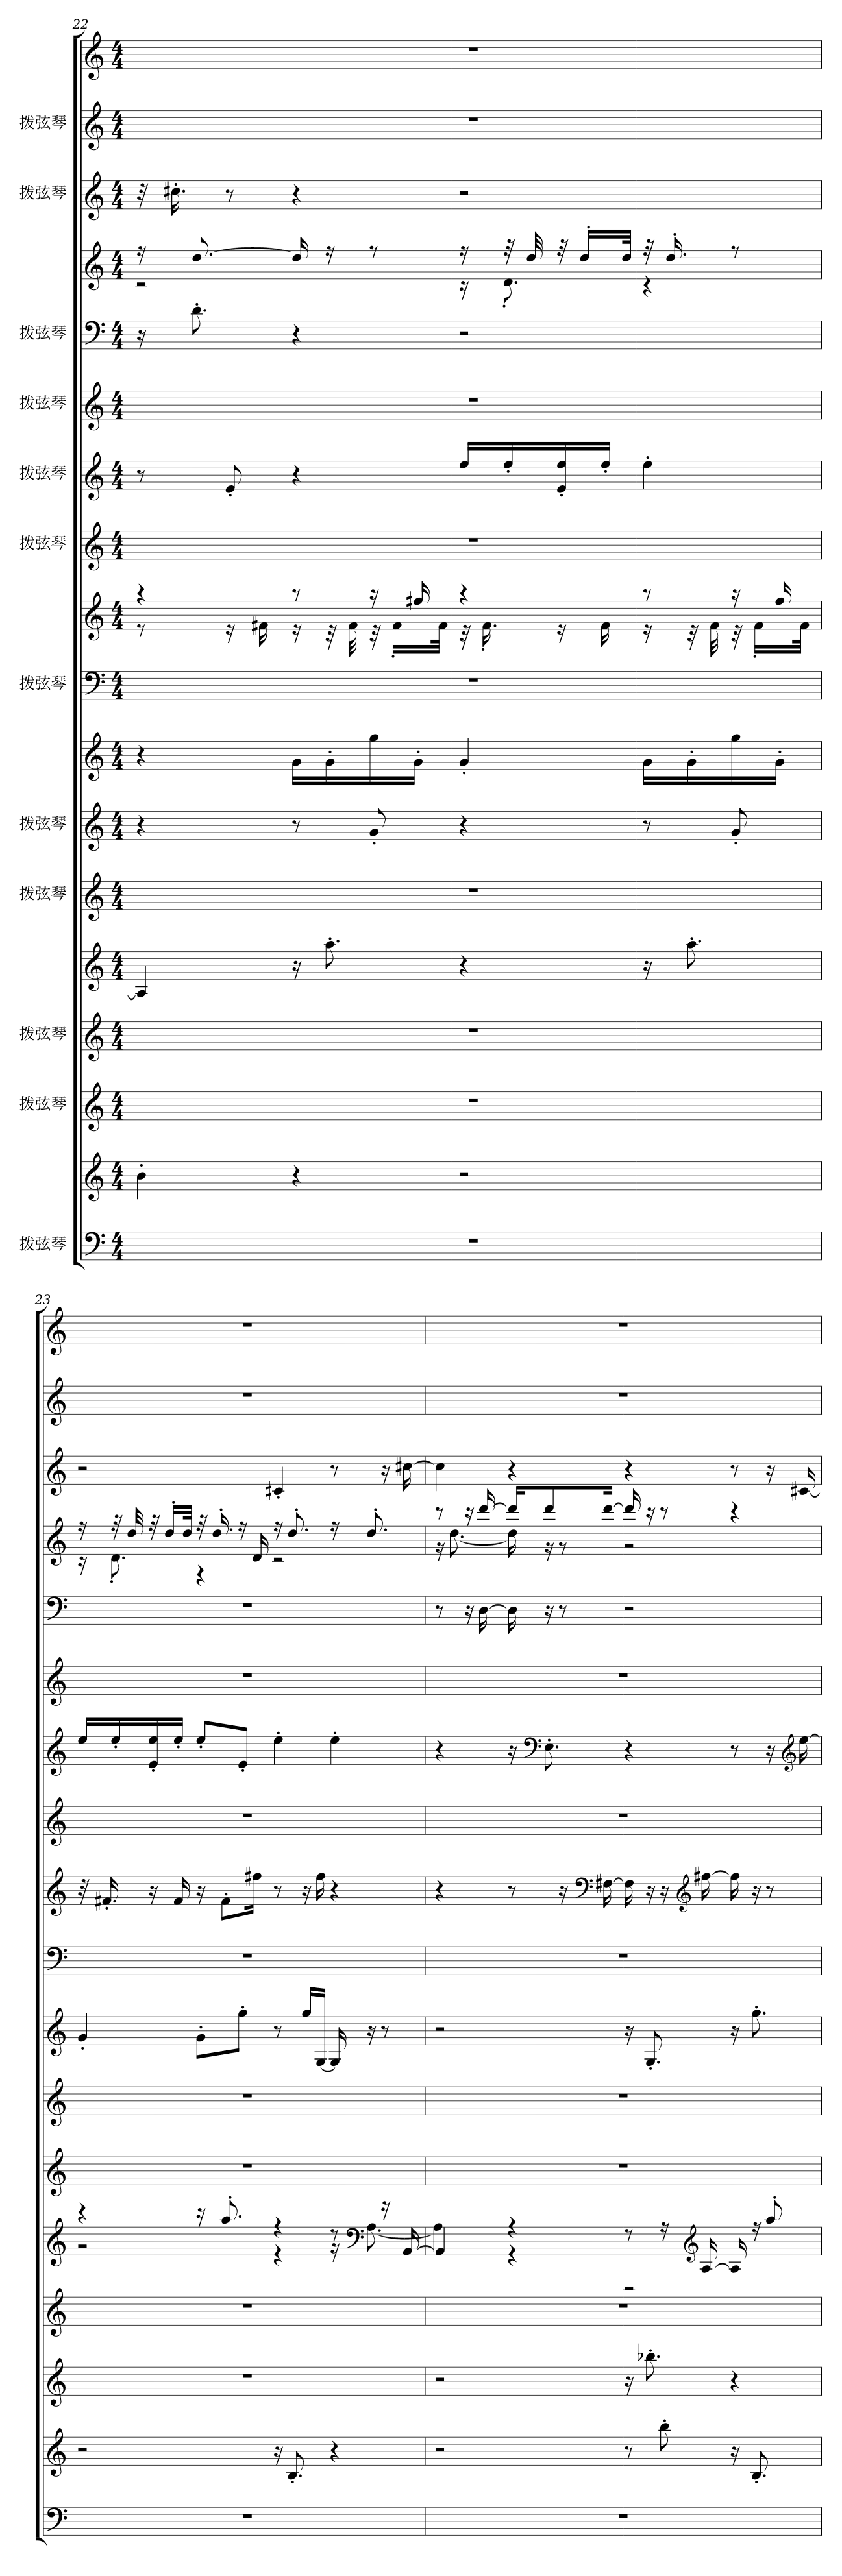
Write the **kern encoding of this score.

**kern	**kern	**kern	**kern	**kern	**kern	**kern	**kern	**kern	**kern	**kern	**kern	**kern	**kern	**kern	**kern	**kern	**kern
*part12	*part12	*part11	*part10	*part10	*part9	*part8	*part8	*part7	*part7	*part6	*part5	*part4	*part3	*part3	*part2	*part1	*part1
*staff18	*staff17	*staff16	*staff15	*staff14	*staff13	*staff12	*staff11	*staff10	*staff9	*staff8	*staff7	*staff6	*staff5	*staff4	*staff3	*staff2	*staff1
*I"拨弦琴	*	*I"拨弦琴	*I"拨弦琴	*	*I"拨弦琴	*I"拨弦琴	*	*I"拨弦琴	*	*I"拨弦琴	*I"拨弦琴	*I"拨弦琴	*I"拨弦琴	*	*I"拨弦琴	*I"拨弦琴	*
!!LO:PB:g=z
*clefF4	*clefG2	*clefG2	*clefG2	*clefG2	*clefG2	*clefG2	*clefG2	*clefF4	*clefG2	*clefG2	*clefG2	*clefG2	*clefF4	*clefG2	*clefG2	*clefG2	*clefG2
*k[]	*k[]	*k[]	*k[]	*k[]	*k[]	*k[]	*k[]	*k[]	*k[]	*k[]	*k[]	*k[]	*k[]	*k[]	*k[]	*k[]	*k[]
*M4/4	*M4/4	*M4/4	*M4/4	*M4/4	*M4/4	*M4/4	*M4/4	*M4/4	*M4/4	*M4/4	*M4/4	*M4/4	*M4/4	*M4/4	*M4/4	*M4/4	*M4/4
=22	=22	=22	=22	=22	=22	=22	=22	=22	=22	=22	=22	=22	=22	=22	=22	=22	=22
*	*	*	*	*	*	*	*	*	*^	*	*	*	*	*^	*	*	*
1r	4b'\	1r	1r	4A/]	1r	4r	4r	1r	4r	8r	1r	8r	1r	16r	16r	2r	32r	1r	1r
.	.	.	.	.	.	.	.	.	.	.	.	.	.	.	.	.	16.cc#X'\	.	.
.	.	.	.	.	.	.	.	.	.	.	.	.	.	8.d'\	[8.dd/	.	.	.	.
.	.	.	.	.	.	.	.	.	.	16r	.	8e'/	.	.	.	.	8r	.	.
.	.	.	.	.	.	.	.	.	.	16f#X\	.	.	.	.	.	.	.	.	.
.	4r	.	.	16r	.	8r	16g\LL	.	8r	16r	.	4r	.	4r	16dd/]	.	4r	.	.
.	.	.	.	8.aa'\	.	.	16g'\	.	.	32r	.	.	.	.	16r	.	.	.	.
.	.	.	.	.	.	.	.	.	.	32f#\	.	.	.	.	.	.	.	.	.
.	.	.	.	.	.	8g'/	16gg\	.	16r	32r	.	.	.	.	8r	.	.	.	.
.	.	.	.	.	.	.	.	.	.	16f#'\LL	.	.	.	.	.	.	.	.	.
.	.	.	.	.	.	.	16g'\JJ	.	16ff#X/	.	.	.	.	.	.	.	.	.	.
.	.	.	.	.	.	.	.	.	.	32f#\JJk	.	.	.	.	.	.	.	.	.
.	2r	.	.	4r	.	4r	4g'/	.	4r	32r	.	16ee/LL	.	2r	16r	16r	2r	.	.
.	.	.	.	.	.	.	.	.	.	16.f#'\	.	.	.	.	.	.	.	.	.
.	.	.	.	.	.	.	.	.	.	.	.	16ee'/	.	.	32r	8.d'\	.	.	.
.	.	.	.	.	.	.	.	.	.	.	.	.	.	.	32dd/	.	.	.	.
.	.	.	.	.	.	.	.	.	.	16r	.	16e/' 16ee/'	.	.	32r	.	.	.	.
.	.	.	.	.	.	.	.	.	.	.	.	.	.	.	16dd'/LL	.	.	.	.
.	.	.	.	.	.	.	.	.	.	16f#\	.	16ee'/JJ	.	.	.	.	.	.	.
.	.	.	.	.	.	.	.	.	.	.	.	.	.	.	32dd/JJk	.	.	.	.
.	.	.	.	16r	.	8r	16g\LL	.	8r	16r	.	4ee'\	.	.	32r	4r	.	.	.
.	.	.	.	.	.	.	.	.	.	.	.	.	.	.	16.dd'/	.	.	.	.
.	.	.	.	8.aa'\	.	.	16g'\	.	.	32r	.	.	.	.	.	.	.	.	.
.	.	.	.	.	.	.	.	.	.	32f#\	.	.	.	.	.	.	.	.	.
.	.	.	.	.	.	8g'/	16gg\	.	16r	32r	.	.	.	.	8r	.	.	.	.
.	.	.	.	.	.	.	.	.	.	16f#'\LL	.	.	.	.	.	.	.	.	.
.	.	.	.	.	.	.	16g'\JJ	.	16ff#/	.	.	.	.	.	.	.	.	.	.
.	.	.	.	.	.	.	.	.	.	32f#\JJk	.	.	.	.	.	.	.	.	.
*	*	*	*	*	*	*	*	*	*v	*v	*	*	*	*	*	*	*	*	*
!!LO:PB:g=z
=23	=23	=23	=23	=23	=23	=23	=23	=23	=23	=23	=23	=23	=23	=23	=23	=23	=23	=23
*	*	*	*	*^	*	*	*	*	*	*	*	*	*	*	*	*	*	*
1r	2r	1r	1r	4r	2r	1r	1r	4g'/	1r	32r	1r	16ee/LL	1r	1r	16r	16r	2r	1r	1r
.	.	.	.	.	.	.	.	.	.	16.f#X'/	.	.	.	.	.	.	.	.	.
.	.	.	.	.	.	.	.	.	.	.	.	16ee'/	.	.	32r	8.d'\	.	.	.
.	.	.	.	.	.	.	.	.	.	.	.	.	.	.	32dd/	.	.	.	.
.	.	.	.	.	.	.	.	.	.	16r	.	16e/' 16ee/'	.	.	32r	.	.	.	.
.	.	.	.	.	.	.	.	.	.	.	.	.	.	.	16dd'/LL	.	.	.	.
.	.	.	.	.	.	.	.	.	.	16f#/	.	16ee'/JJ	.	.	.	.	.	.	.
.	.	.	.	.	.	.	.	.	.	.	.	.	.	.	32dd/JJk	.	.	.	.
.	.	.	.	16r	.	.	.	8g'\L	.	16r	.	8ee'/L	.	.	32r	4r	.	.	.
.	.	.	.	.	.	.	.	.	.	.	.	.	.	.	16.dd'/	.	.	.	.
.	.	.	.	8.aa'/	.	.	.	.	.	8f#'\L	.	.	.	.	.	.	.	.	.
.	.	.	.	.	.	.	.	8gg'\J	.	.	.	8e'/J	.	.	16r	.	.	.	.
.	.	.	.	.	.	.	.	.	.	16ff#X\Jk	.	.	.	.	16d/	.	.	.	.
.	16r	.	.	4r	4r	.	.	8r	.	8r	.	4ee'\	.	.	16r	2r	4c#X'/	.	.
.	8.B'/	.	.	.	.	.	.	.	.	.	.	.	.	.	8.dd'/	.	.	.	.
.	.	.	.	.	.	.	.	16gg/LL	.	16r	.	.	.	.	.	.	.	.	.
.	.	.	.	.	.	.	.	[16G/JJ	.	16ff#\	.	.	.	.	.	.	.	.	.
.	4r	.	.	8r	16r	.	.	16G/]	.	4r	.	4ee'\	.	.	16r	.	8r	.	.
*	*	*	*	*clefF4	*	*	*	*	*	*	*	*	*	*	*	*	*	*	*
.	.	.	.	.	[8.A\	.	.	16r	.	.	.	.	.	.	8.dd'/	.	.	.	.
.	.	.	.	16r	.	.	.	8r	.	.	.	.	.	.	.	.	16r	.	.
.	.	.	.	[16AA/	.	.	.	.	.	.	.	.	.	.	.	.	[16cc#X\	.	.
!!LO:PB:g=z
=24	=24	=24	=24	=24	=24	=24	=24	=24	=24	=24	=24	=24	=24	=24	=24	=24	=24	=24	=24
1r	2r	2r	1r	4AA/]	4A\]	1r	1r	2r	1r	4r	1r	4r	1r	8r	8r	16r	4cc#\]	1r	1r
.	.	.	.	.	.	.	.	.	.	.	.	.	.	.	.	[8.dd\	.	.	.
.	.	.	.	.	.	.	.	.	.	.	.	.	.	16r	16r	.	.	.	.
.	.	.	.	.	.	.	.	.	.	.	.	.	.	[16D\	[16ddd/	.	.	.	.
.	.	.	.	4r	4r	.	.	.	.	8r	.	16r	.	16D\]	16ddd/KL]	16dd\]	4r	.	.
*	*	*	*	*	*	*	*	*	*	*	*	*clefF4	*	*	*	*	*	*	*
.	.	.	.	.	.	.	.	.	.	.	.	8.E'\	.	16r	8ddd/	16r	.	.	.
.	.	.	.	.	.	.	.	.	.	16r	.	.	.	8r	.	8r	.	.	.
*	*	*	*	*	*	*	*	*	*	*clefF4	*	*	*	*	*	*	*	*	*
.	.	.	.	.	.	.	.	.	.	[16F#X\	.	.	.	.	[16ddd/Jk	.	.	.	.
.	8r	16r	.	8r	2r	.	.	16r	.	16F#\]	.	4r	.	2r	16ddd/]	2r	4r	.	.
.	.	8.bb-X'\	.	.	.	.	.	8.G'/	.	16r	.	.	.	.	16r	.	.	.	.
.	8bb'\	.	.	16r	.	.	.	.	.	16r	.	.	.	.	8r	.	.	.	.
*	*	*	*	*clefG2	*	*	*	*	*	*clefG2	*	*	*	*	*	*	*	*	*
.	.	.	.	[16A/	.	.	.	.	.	[16ff#X\	.	.	.	.	.	.	.	.	.
.	16r	4r	.	16A/]	.	.	.	16r	.	16ff#\]	.	8r	.	.	4r	.	8r	.	.
.	8.B'/	.	.	16r	.	.	.	8.gg'\	.	16r	.	.	.	.	.	.	.	.	.
.	.	.	.	8aa'/	.	.	.	.	.	8r	.	16r	.	.	.	.	16r	.	.
*	*	*	*	*	*	*	*	*	*	*	*	*clefG2	*	*	*	*	*	*	*
.	.	.	.	.	.	.	.	.	.	.	.	[16ee\	.	.	.	.	[16c#X/	.	.
*	*	*	*	*v	*v	*	*	*	*	*	*	*	*	*	*v	*v	*	*	*
=	=	=	=	=	=	=	=	=	=	=	=	=	=	=	=	=	=
*-	*-	*-	*-	*-	*-	*-	*-	*-	*-	*-	*-	*-	*-	*-	*-	*-	*-
